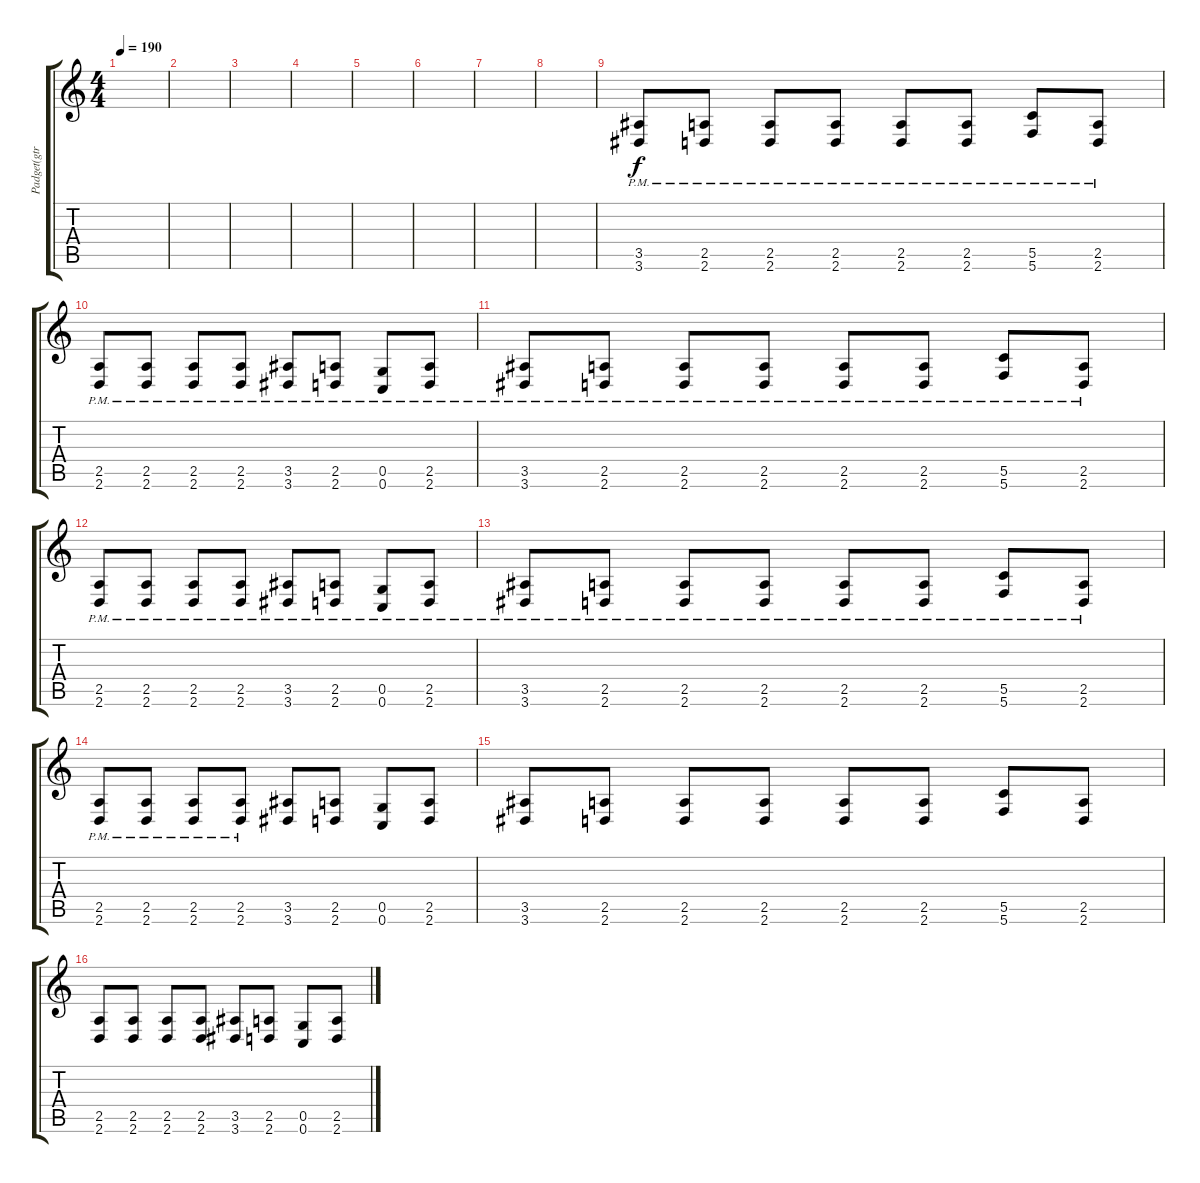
\track ("Padget(gtr.2)" "Padget(gtr") {instrument distortionguitar}
\staff {score tabs}
\tuning (D4 A3 F3 C3 G2 C2) {hide}
\ts (4 4)
\tempo 190
\clef g2
\ks c
|
|
|
|
|
|
|
|
(3.5{pm} 3.6{pm}).8{volume 7} (2.5{pm} 2.6{pm}).8 (2.5{pm} 2.6{pm}).8 (2.5{pm} 2.6{pm}).8 (2.5{pm} 2.6{pm}).8 (2.5{pm} 2.6{pm}).8 (5.5{pm} 5.6{pm}).8 (2.5{pm} 2.6{pm}).8 |
(2.5{pm} 2.6{pm}).8 (2.5{pm} 2.6{pm}).8 (2.5{pm} 2.6{pm}).8 (2.5{pm} 2.6{pm}).8 (3.5{pm} 3.6{pm}).8 (2.5{pm} 2.6{pm}).8 (0.5{pm} 0.6{pm}).8 (2.5{pm} 2.6{pm}).8 |
(3.5{pm} 3.6{pm}).8 (2.5{pm} 2.6{pm}).8 (2.5{pm} 2.6{pm}).8 (2.5{pm} 2.6{pm}).8 (2.5{pm} 2.6{pm}).8 (2.5{pm} 2.6{pm}).8 (5.5{pm} 5.6{pm}).8 (2.5{pm} 2.6{pm}).8 |
(2.5{pm} 2.6{pm}).8 (2.5{pm} 2.6{pm}).8 (2.5{pm} 2.6{pm}).8 (2.5{pm} 2.6{pm}).8 (3.5{pm} 3.6{pm}).8 (2.5{pm} 2.6{pm}).8 (0.5{pm} 0.6{pm}).8 (2.5{pm} 2.6{pm}).8 |
(3.5{pm} 3.6{pm}).8 (2.5{pm} 2.6{pm}).8 (2.5{pm} 2.6{pm}).8 (2.5{pm} 2.6{pm}).8 (2.5{pm} 2.6{pm}).8 (2.5{pm} 2.6{pm}).8 (5.5{pm} 5.6{pm}).8 (2.5{pm} 2.6{pm}).8 |
(2.5{pm} 2.6{pm}).8 (2.5{pm} 2.6{pm}).8 (2.5{pm} 2.6{pm}).8 (2.5{pm} 2.6{pm}).8 (3.5 3.6).8{volume 13} (2.5 2.6).8 (0.5 0.6).8 (2.5 2.6).8 |
(3.5 3.6).8 (2.5 2.6).8 (2.5 2.6).8 (2.5 2.6).8 (2.5 2.6).8 (2.5 2.6).8 (5.5 5.6).8 (2.5 2.6).8 |
(2.5 2.6).8 (2.5 2.6).8 (2.5 2.6).8 (2.5 2.6).8 (3.5 3.6).8 (2.5 2.6).8 (0.5 0.6).8 (2.5 2.6).8
